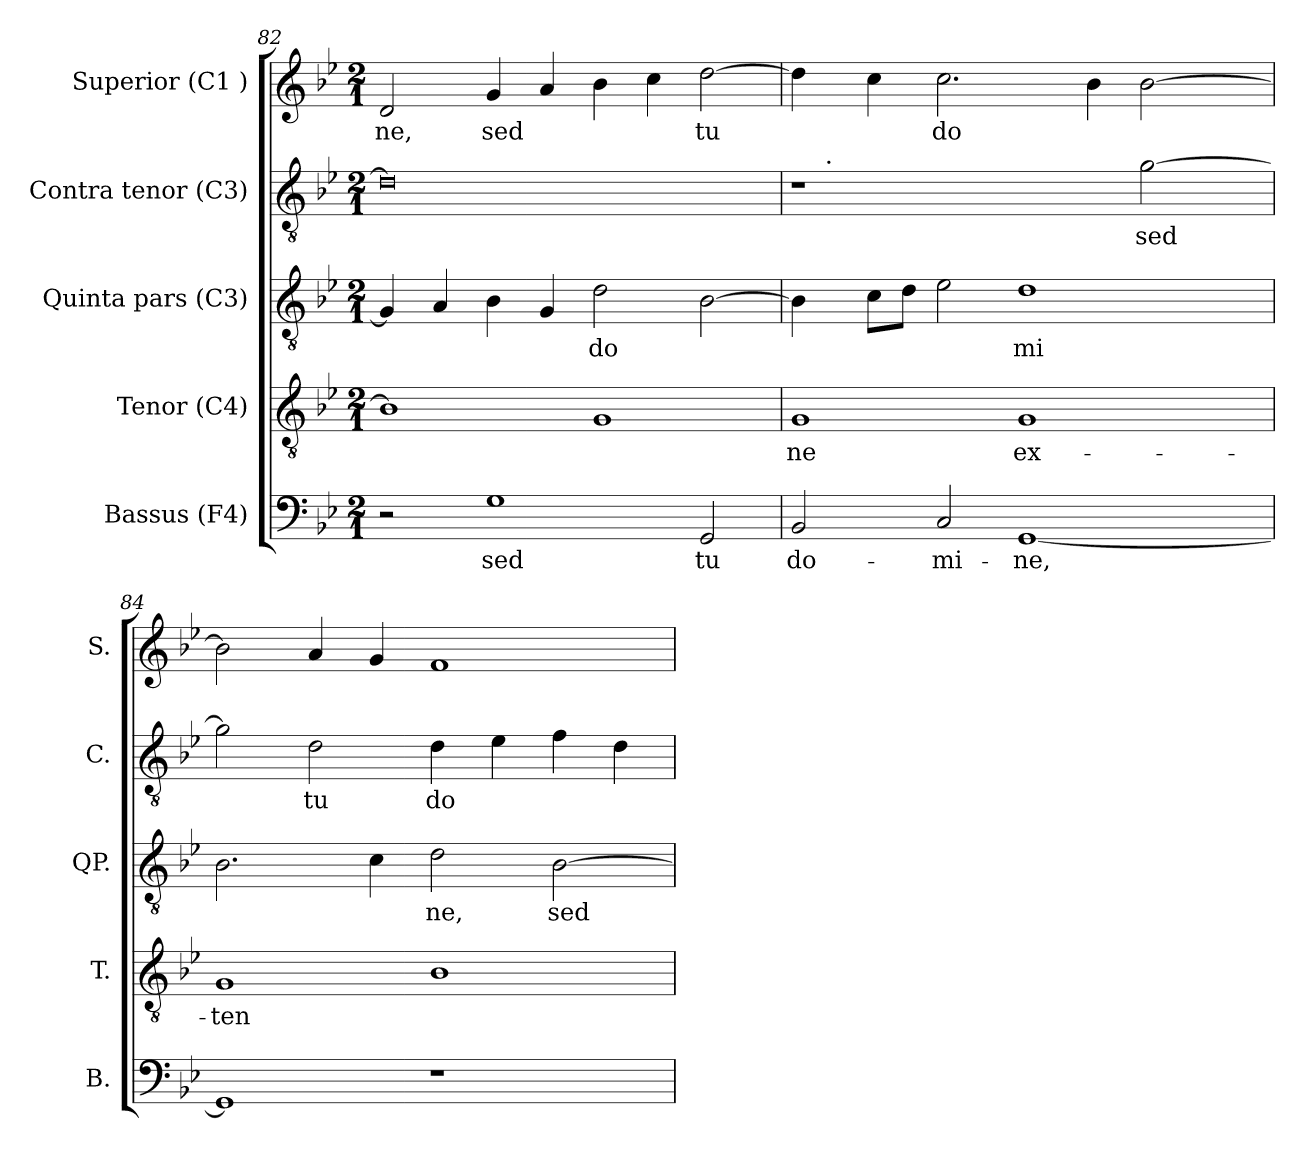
**kern	**text	**kern	**text	**kern	**text	**kern	**text	**kern	**text
*part5	*part5	*part4	*part4	*part3	*part3	*part2	*part2	*part1	*part1
*staff5	*staff5	*staff4	*staff4	*staff3	*staff3	*staff2	*staff2	*staff1	*staff1
*I"Bassus (F4)	*	*I"Tenor (C4)	*	*I"Quinta pars (C3)	*	*I"Contra tenor (C3)	*	*I"Superior (C1 )	*
*I'B.	*	*I'T.	*	*I'QP.	*	*I'C.	*	*I'S.	*
*clefF4	*	*clefGv2	*	*clefGv2	*	*clefGv2	*	*clefG2	*
*k[b-e-]	*	*k[b-e-]	*	*k[b-e-]	*	*k[b-e-]	*	*k[b-e-]	*
*B-:	*	*B-:	*	*B-:	*	*B-:	*	*B-:	*
*M2/1	*	*M2/1	*	*M2/1	*	*M2/1	*	*M2/1	*
=82	=82	=82	=82	=82	=82	=82	=82	=82	=82
!	!	!	!LO:LY:b:rj	!	!LO:LY:b:rj	!	!LO:LY:b:rj	!	!LO:LY:b:rj
2r	.	1B-]	--	4G/]	.	0d]	.	2d/	-ne,
!	!	!	!	!	!LO:LY:b:rj	!	!	!	!
.	.	.	.	4A/	.	.	.	.	.
!	!LO:LY:b:rj	!	!	!	!LO:LY:b:rj	!	!	!	!LO:LY:b:rj
1G	sed	.	.	4B-\	.	.	.	4g/	sed
!	!	!	!	!	!LO:LY:b:rj	!	!	!	!LO:LY:b:rj
.	.	.	.	4G/	.	.	.	4a/	.
!	!	!	!LO:LY:b:rj	!	!LO:LY:b:rj	!	!	!	!LO:LY:b:rj
.	.	1G	--	2d\	do-	.	.	4b-\	.
!	!	!	!	!	!	!	!	!	!LO:LY:b:rj
.	.	.	.	.	.	.	.	4cc\	.
!	!LO:LY:b:rj	!	!	!	!LO:LY:b:rj	!	!	!	!LO:LY:b:rj
2GG/	tu	.	.	[>2B-\	--	.	.	[>2dd\	tu
=83	=83	=83	=83	=83	=83	=83	=83	=83	=83
!	!LO:LY:b:rj	!	!LO:LY:b:rj	!	!LO:LY:b:rj	!	!	!	!LO:LY:b:rj
*	*	*	*	*	*	*^	*	*	*
2BB-/	do-	1G	-ne	4B-\]	--	1r	16ryy	.	4dd\]	.
.	.	.	.	.	.	.	64ryy	.	.	.
!	!	!	!	!	!	!	!LO:TX:a:t=.	!	!	!
.	.	.	.	.	.	.	1ryy	.	.	.
!	!	!	!	!	!LO:LY:b:rj	!	!	!	!	!LO:LY:b:rj
.	.	.	.	8c\L	--	.	.	.	4cc\	.
!	!	!	!	!	!LO:LY:b:rj	!	!	!	!	!
.	.	.	.	8d\J	--	.	.	.	.	.
!	!LO:LY:b:rj	!	!	!	!LO:LY:b:rj	!	!	!	!	!LO:LY:b:rj
2C/	-mi-	.	.	2e-\	--	.	.	.	2.cc\	do-
!	!LO:LY:b:rj	!	!LO:LY:b:rj	!	!LO:LY:b:rj	!	!	!	!	!
[<1GG	-ne,	1G	ex-	1d	-mi-	2ryy	.	.	.	.
.	.	.	.	.	.	.	2ryy	.	.	.
!	!	!	!	!	!	!	!	!	!	!LO:LY:b:rj
.	.	.	.	.	.	.	.	.	4b-\	--
!	!	!	!	!	!	!	!	!LO:LY:b:rj	!	!LO:LY:b:rj
.	.	.	.	.	.	[>2g\	.	sed	[>2b-\	--
.	.	.	.	.	.	.	4ryy	.	.	.
.	.	.	.	.	.	.	8ryy	.	.	.
.	.	.	.	.	.	.	32.ryy	.	.	.
=84	=84	=84	=84	=84	=84	=84	=84	=84	=84	=84
!	!LO:LY:b:rj	!	!LO:LY:b:rj	!	!LO:LY:b:rj	!	!	!LO:LY:b:rj	!	!LO:LY:b:rj
*	*	*	*	*	*	*v	*v	*	*	*
1GG]	.	1G	-ten-	2.B-\	--	2g\]	.	2b-\]	--
!	!	!	!	!	!	!	!LO:LY:b:rj	!	!LO:LY:b:rj
.	.	.	.	.	.	2d\	tu	4a/	--
!	!	!	!	!	!LO:LY:b:rj	!	!	!	!LO:LY:b:rj
.	.	.	.	4c\	--	.	.	4g/	--
!	!	!	!LO:LY:b:rj	!	!LO:LY:b:rj	!	!LO:LY:b:rj	!	!LO:LY:b:rj
1r	.	1B-	--	2d\	-ne,	4d\	do-	1f	--
!	!	!	!	!	!	!	!LO:LY:b:rj	!	!
.	.	.	.	.	.	4e-\	--	.	.
!	!	!	!	!	!LO:LY:b:rj	!	!LO:LY:b:rj	!	!
.	.	.	.	[<2B-\	sed	4f\	--	.	.
!	!	!	!	!	!	!	!LO:LY:b:rj	!	!
.	.	.	.	.	.	4d\	--	.	.
=	=	=	=	=	=	=	=	=	=
*-	*-	*-	*-	*-	*-	*-	*-	*-	*-
